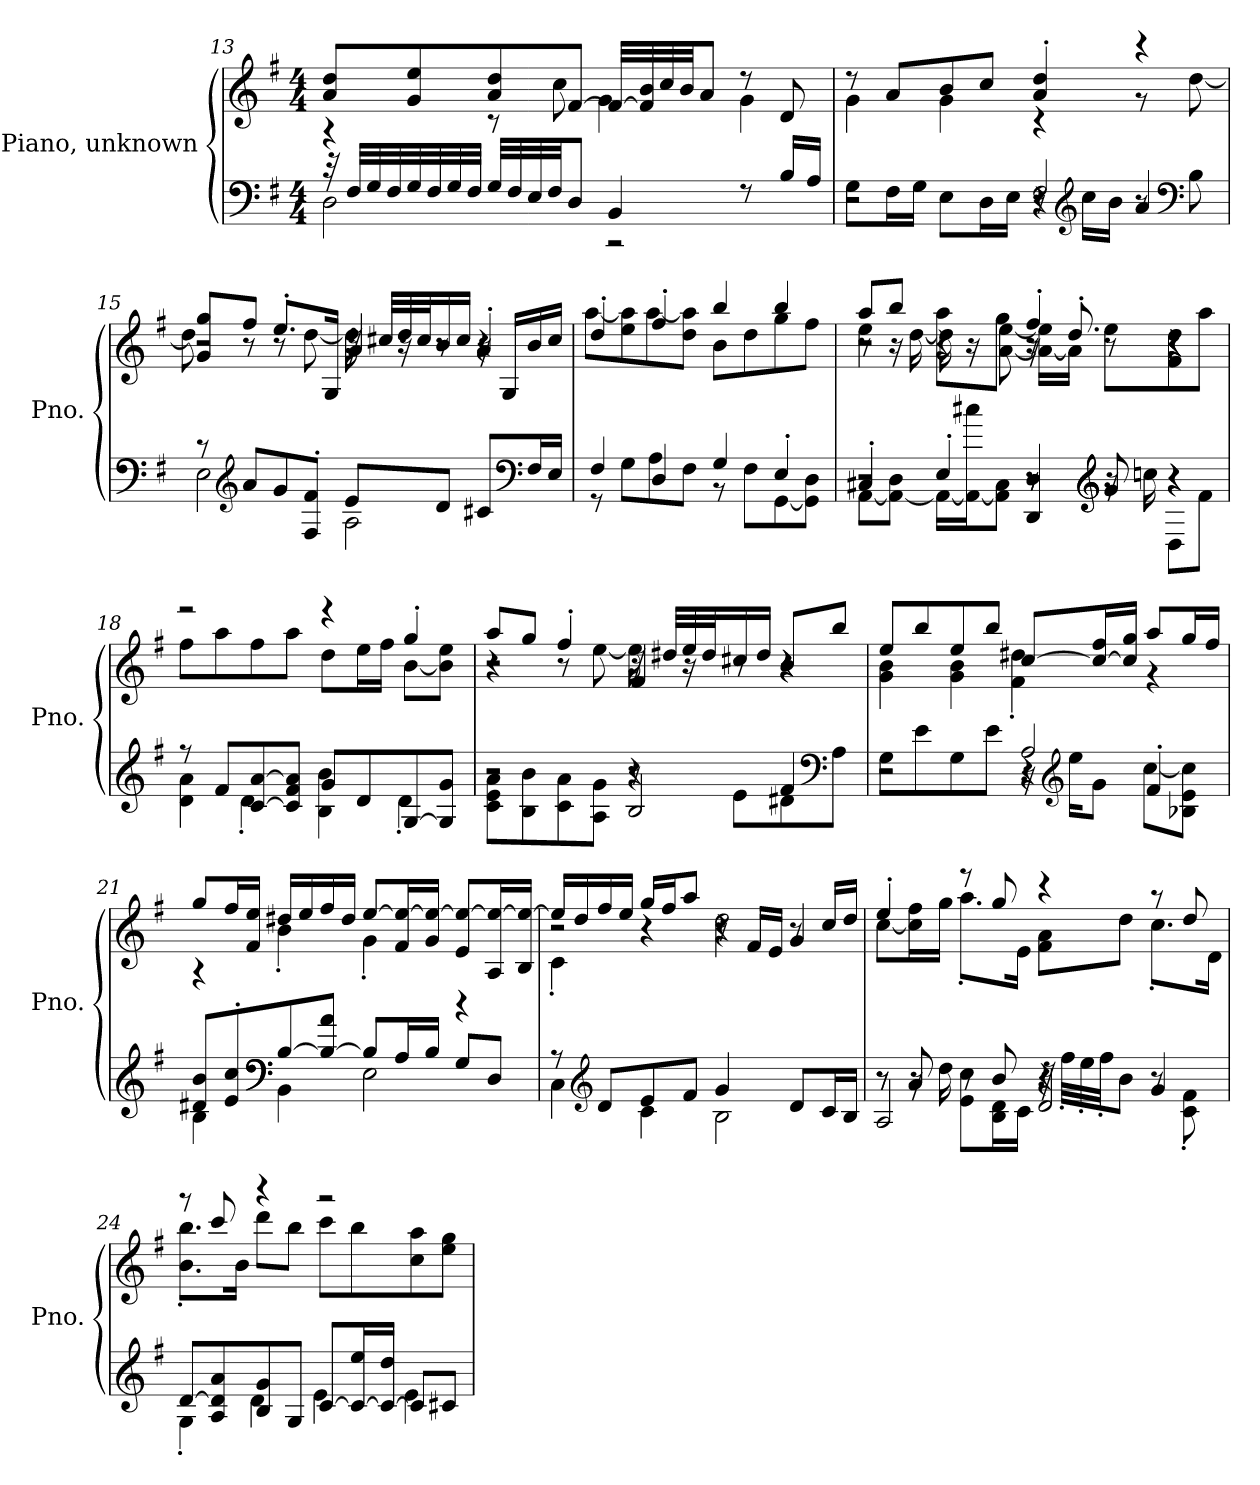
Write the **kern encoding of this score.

**kern	**kern
*part1	*part1
*staff2	*staff1
*I"Piano, unknown	*
*I'Pno.	*
!!LO:LB:g=z
*clefF4	*clefG2
*k[f#]	*k[f#]
*M4/4	*M4/4
=13	=13
*^	*^
32r	2D\	8a/ 8dd/L	4r
32F#/LLL	.	.	.
32G/	.	.	.
32F#/	.	.	.
32G/	.	8g/ 8ee/	.
32F#/	.	.	.
32G/	.	.	.
32F#/JJJ	.	.	.
32G/LLL	.	8a/ 8dd/	8r
32F#/	.	.	.
32E/	.	.	.
32F#/JJ	.	.	.
8D/J	.	[8f#/J	8cc\
4BB/	2r	32f#/LLL_	4g\
.	.	32f#/] 32b/	.
.	.	32cc/	.
.	.	32b/JJ	.
.	.	8a/J	.
8r	.	8r	4g\
16B/LL	.	8d/	.
16A/JJ	.	.	.
=14	=14	=14	=14
*	*^	*	*
2r	8G\L	2r	8r	4g\
.	16F#\L	.	8a/L	.
.	16G\JJ	.	.	.
.	8E\L	.	8b/	4g\
.	16D\L	.	8cc/J	.
.	16E\JJ	.	.	.
4r	8r	2F#/	4a/' 4dd/'	4r
*clefG2	*	*	*	*
.	16cc\LL	.	.	.
.	16b\JJ	.	.	.
4a/	8r	.	4r	8r
*clefF4	*	*	*	*
.	8B\	.	.	[8dd\
*	*v	*v	*	*
!!LO:PB:g=z
=15	=15	=15	=15
*	*	*	*^
8r	2E\	8g/ 8gg/L	8dd\]	2r
*clefG2	*	*	*	*
8a/L	.	8ff#/J	8r	.
8g/	.	8.ee'/L	8r	.
8F#/' 8f#/'J	.	.	[8dd\	.
.	.	16G/Jk	.	.
8e/L	2A\	32r	16dd\]	4a/
.	.	32cc#X/LLL	.	.
.	.	32dd/	16r	.
.	.	32cc#/J	.	.
8d/J	.	16b/	8r	.
.	.	16cc#/JJ	.	.
8c#X/L	.	16r	4r	4a'/
.	.	16G/LL	.	.
*clefF4	*	*	*	*
16F#/L	.	16b/	.	.
16E/JJ	.	16cc#/JJ	.	.
*	*	*	*v	*v
=16	=16	=16	=16
4F#/	8r	4dd'/	[8aa\L
.	8G\L	.	8ee\ 8aa\]
4D/	8A\	4ff#'/	[8aa\
.	8F#\J	.	8dd\ 8aa\]J
4G/	8r	4bb/	8b\L
.	8F#\L	.	8dd\
4E'/	[8GG\	4bb/	8gg\
.	8GG\] 8D\J	.	8ff#\J
!!LO:LB:g=z
=17	=17	=17	=17
*	*^	*^	*^
2r	[8AA\L	4C#X'/	8aa/L	4ee\	2r	8r
.	8AA\_ 8D\J	.	8bb/J	.	.	16r
.	.	.	.	.	.	[16dd\
.	16AA\LL_	4E'/	4r	8aa\L	.	16dd\]
.	16AA\_ 16cc#X\J	.	.	.	.	16r
.	8AA\] 8C#\J	.	.	8gg\J	.	[8a\ [8ee\
8r	8r	4DD/ 4D/	4ff#'/	8r	16r	16a\_ 16ee\]LL
.	.	.	.	.	8.dd'/	16a\JJ]
*clefG2	*	*	*	*	*	*
8g/	16r	.	.	8ee\L	.	8r
.	16ccn\	.	.	.	.	.
4r	8D\L	4r	4r	8f#\ 8dd\	4r	4r
.	8f#\J	.	.	8aa\J	.	.
*	*v	*v	*	*	*	*
*	*	*	*v	*v	*v
=18	=18	=18	=18
8r	4d\ 4a\	2r	8ff#\L
8f#/L	.	.	8aa\
[8c/ [8a/	4d'\	.	8ff#\
8c/] 8f#/ 8a/]J	.	.	8aa\J
8g/L	4B\ 4b\	4r	8dd\L
8d/	.	.	16ee\L
.	.	.	16ff#\JJ
[8G/	4d'\	4gg'/	[8b\L
8G/] 8g/J	.	.	8b\] 8ee\J
!!LO:LB:g=z
=19	=19	=19	=19
*	*^	*	*^
2r	8c\ 8e\ 8a\L	2r	8aa/L	4r	2r
.	8B\ 8b\	.	8gg/J	.	.
.	8c\ 8a\	.	4ff#'/	8r	.
.	8A\ 8g\J	.	.	[8ee\	.
4r	8r	2B/	32r	16ee\]	4f#/
.	.	.	32dd#X/LLL	.	.
.	.	.	32ee/	16r	.
.	.	.	32dd#/J	.	.
.	8e\L	.	16cc#X/	8r	.
.	.	.	16dd#/JJ	.	.
4f#/	8d#X\	.	8b/L	4r	4r
*clefF4	*	*	*	*	*
.	8A\J	.	8bb/J	.	.
*	*	*	*	*v	*v
=20	=20	=20	=20	=20
2r	8G\L	2r	8ee/L	4g\ 4b\
.	8e\	.	8bb/	.
.	8G\	.	8ee/	4g\ 4b\
.	8e\J	.	8bb/J	.
4r	16r	2A/	[8cc/L	4f#\' 4dd#X\'
*clefG2	*	*	*	*
.	16ee\KL	.	.	.
.	8g\J	.	16cc/_ 16ff#/L	.
.	.	.	16cc/] 16gg/JJ	.
4f#'/	[8cc\L	.	8aa/L	4r
.	8B-X\ 8e\ 8cc\]J	.	16gg/L	.
.	.	.	16ff#/JJ	.
*	*v	*v	*	*
!!LO:LB:g=z	!!
=21	=21	=21	=21
8d#X/ 8b/L	4B\	8gg/L	4r
8e/' 8cc/'	.	16ff#/L	.
.	.	16f#/ 16ee/JJ	.
*clefF4	*	*	*
[8B/	4BB\	16dd#X/LL	4b'\
.	.	16ee/	.
8B/_ 8a/J	.	16ff#/	.
.	.	16dd#/JJ	.
8B/L]	2E\	[8ee/L	4g'\
16A/L	.	16f#/ 16ee/_L	.
16B/JJ	.	16g/ 16ee/_JJ	.
8G/L	.	8e/ 8ee/_L	4r
8D/J	.	16A/ 16ee/_L	.
.	.	16B/ 16ee/_JJ	.
=22	=22	=22	=22
*	*	*	*^
8r	4C\	16ee/LL]	4c'\	2r
.	.	16dd/	.	.
*clefG2	*	*	*	*
8d/L	.	16ff#/	.	.
.	.	16ee/JJ	.	.
8e/	4c\	16gg/LL	4r	.
.	.	16ff#/J	.	.
8f#/J	.	8aa/J	.	.
4g/	2B\	8r	2dd\	4r
.	.	16f#/LL	.	.
.	.	16e/JJ	.	.
8d/L	.	8r	.	4g/
16c/L	.	16cc/LL	.	.
16B/JJ	.	16dd/JJ	.	.
*	*	*	*v	*v
!!LO:LB:g=z
=23	=23	=23	=23
*	*^	*	*
8r	8r	2A/	4ee'/	[8cc\L
8a/	16r	.	.	16cc\] 16ff#\L
.	16dd\	.	.	16gg\JJ
8r	8e\ 8cc\L	.	8r	8.aa'\L
8b/	16B\ 16d\L	.	8gg/	.
.	16c\JJ	.	.	16e\Jk
4r	32r	2d/	4r	8f#\ 8a\L
.	32ff#'\LLL	.	.	.
.	32ee'\	.	.	.
.	32ff#'\JJ	.	.	.
.	8b\J	.	.	8dd\J
4g/	8r	.	8r	8.cc'\L
.	8c\' 8f#\'	.	8dd/	.
.	.	.	.	16d\Jk
*	*v	*v	*	*
=24	=24	=24	=24
[8d/L	4G'\	8r	8.b\' 8.bb\'L
8A/ 8d/] 8a/	.	8ccc/	.
.	.	.	16b\Jk
8B/ 8g/	4d\	4r	8ddd\L
8G/J	.	.	8bb\J
[8c/L	4e\	2r	8ccc\L
16c/_ 16ee/L	.	.	8bb\
16c/_ 16dd/JJ	.	.	.
8c/L]	4e\	.	8cc\ 8aa\
8c#X/J	.	.	8ee\ 8gg\J
*v	*v	*	*
*	*v	*v
=	=
*-	*-
